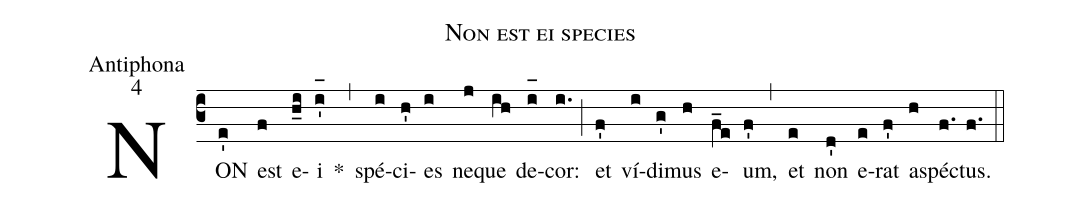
name:Non est ei species;
office-part:Antiphona;
mode:4;
%%
(c3) NON(e') est(f) e(h_i)i(i'_[oh:h]) *(,) spé(i)ci(h')es(i) ne(j)que(ih) de(i_[oh:h])cor:(i.) (;) et(f') ví(i)di(g')mus(h) e(f_e)um,(f') (,) et(e) non(d') e(e)rat(f') a(h)spé(f.)ctus.(f.) (::)
%<eu>E(i) u(h) o(i) u(j) a(h) e.</eu>(f.) (::)
